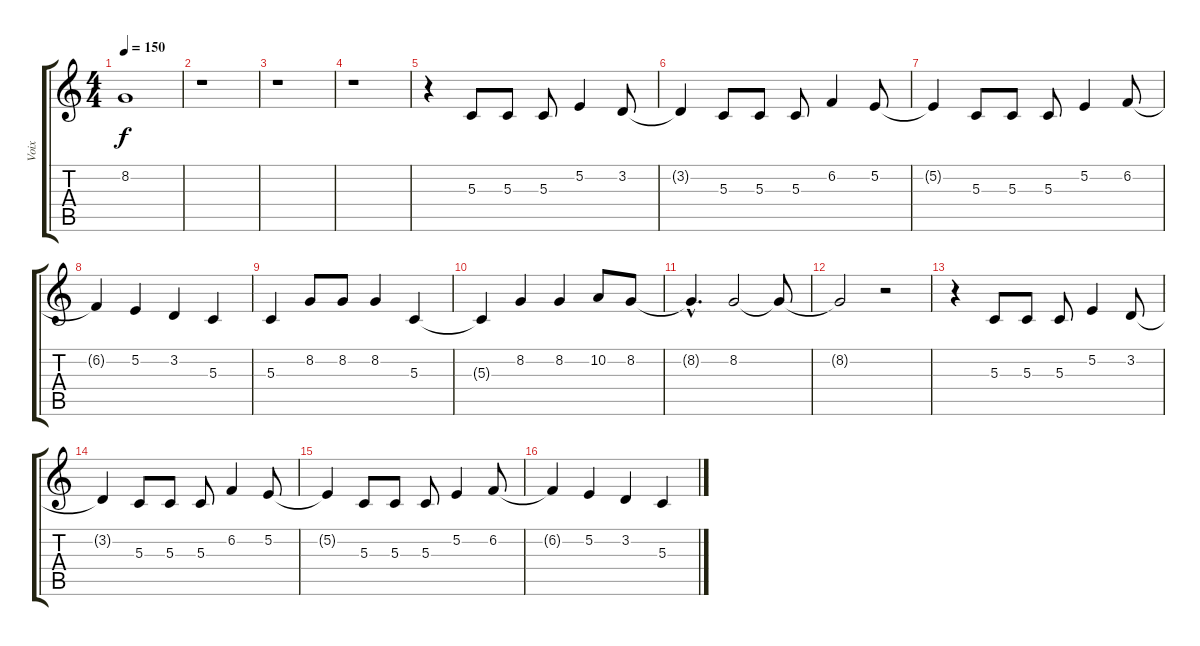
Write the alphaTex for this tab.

\track ("Voix" "Voix") {instrument lead6voice}
\staff {score tabs}
\tuning (E4 B3 G3 D3 A2 E2) {hide}
\ts (4 4)
\tempo 150
\clef g2
\ks c
8.2.1{dy f} |
r.1 |
r.1 |
r.1 |
r.4 5.3.8 5.3.8 5.3.8 5.2.4 3.2.8 |
3.2{t}.4 5.3.8 5.3.8 5.3.8 6.2.4 5.2.8 |
5.2{t}.4 5.3.8 5.3.8 5.3.8 5.2.4 6.2.8 |
6.2{t}.4 5.2.4 3.2.4 5.3.4 |
5.3.4 8.2.8 8.2.8 8.2.4 5.3.4 |
5.3{t}.4 8.2.4 8.2.4 10.2.8 8.2.8 |
8.2{hac t}.4{d} 8.2.2 8.2{t}.8 |
8.2{t}.2 r.2 |
r.4 5.3.8 5.3.8 5.3.8 5.2.4 3.2.8 |
3.2{t}.4 5.3.8 5.3.8 5.3.8 6.2.4 5.2.8 |
5.2{t}.4 5.3.8 5.3.8 5.3.8 5.2.4 6.2.8 |
6.2{t}.4 5.2.4 3.2.4 5.3.4
